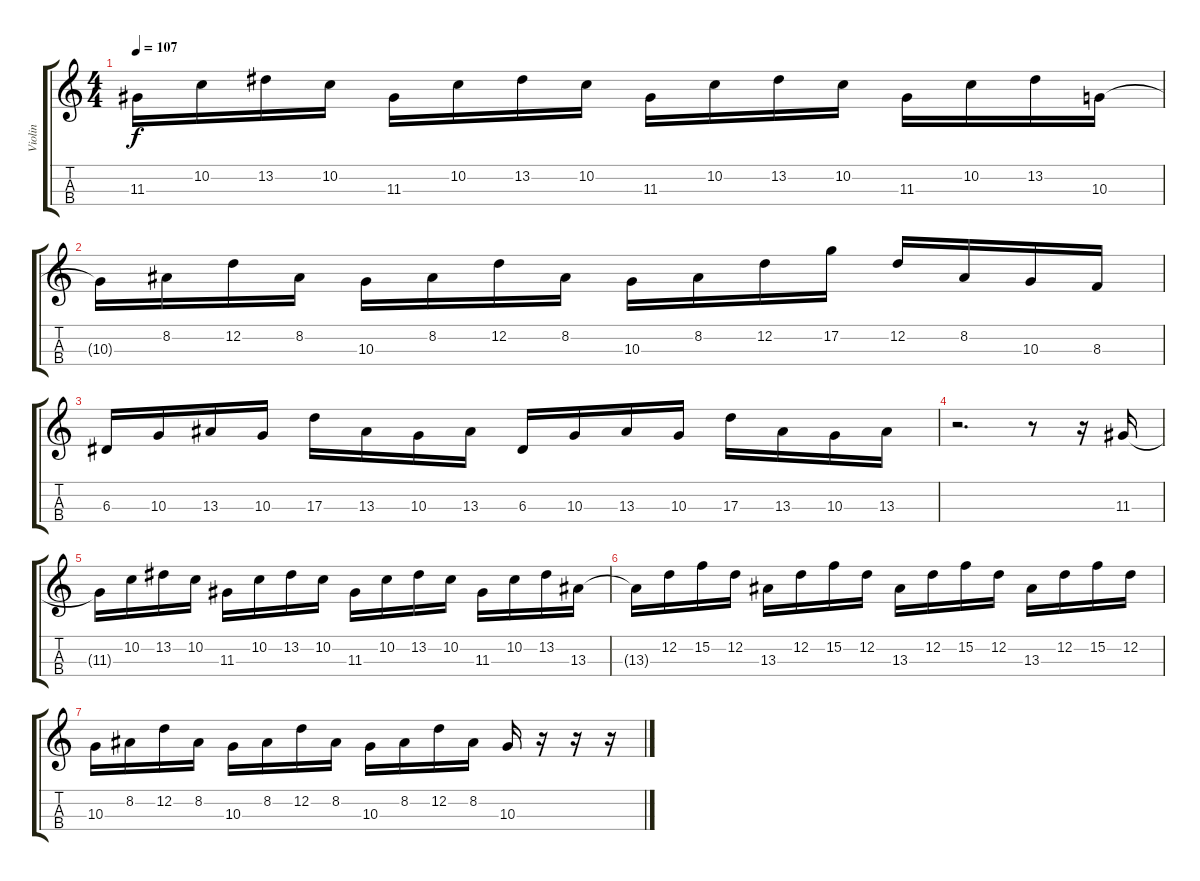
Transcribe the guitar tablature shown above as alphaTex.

\track ("Violin" "Violin") {instrument violin}
\staff {score tabs}
\tuning (G4 D4 A3 D3) {hide}
\ts (4 4)
\tempo 107
\clef g2
\ks c
11.3.16{dy f} 10.2.16 13.2.16 10.2.16 11.3.16 10.2.16 13.2.16 10.2.16 11.3.16 10.2.16 13.2.16 10.2.16 11.3.16 10.2.16 13.2.16 10.3.16 |
10.3{t}.16 8.2.16 12.2.16 8.2.16 10.3.16 8.2.16 12.2.16 8.2.16 10.3.16 8.2.16 12.2.16 17.2.16 12.2.16 8.2.16 10.3.16 8.3.16 |
6.3.16 10.3.16 13.3.16 10.3.16 17.3.16 13.3.16 10.3.16 13.3.16 6.3.16 10.3.16 13.3.16 10.3.16 17.3.16 13.3.16 10.3.16 13.3.16 |
r.2{d} r.8 r.16 11.3.16 |
11.3{t}.16 10.2.16 13.2.16 10.2.16 11.3.16 10.2.16 13.2.16 10.2.16 11.3.16 10.2.16 13.2.16 10.2.16 11.3.16 10.2.16 13.2.16 13.3.16 |
13.3{t}.16 12.2.16 15.2.16 12.2.16 13.3.16 12.2.16 15.2.16 12.2.16 13.3.16 12.2.16 15.2.16 12.2.16 13.3.16 12.2.16 15.2.16 12.2.16 |
10.3.16 8.2.16 12.2.16 8.2.16 10.3.16 8.2.16 12.2.16 8.2.16 10.3.16 8.2.16 12.2.16 8.2.16 10.3.16 r.16 r.16 r.16
